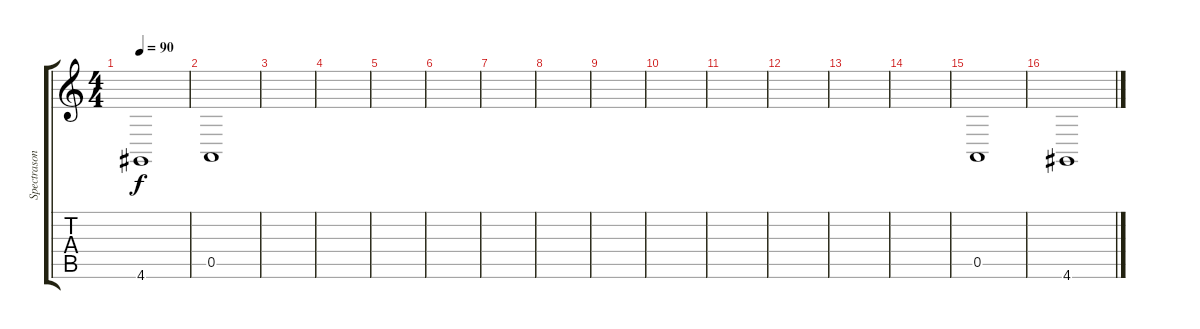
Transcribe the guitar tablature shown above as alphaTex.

\track ("Spectrasonics Omnisphere" "Spectrason") {instrument stringensemble2}
\staff {score tabs}
\tuning (E4 B3 G3 D3 A2 E2) {hide}
\ts (4 4)
\tempo 90
\clef g2
\ks c
4.6.1{dy f} |
0.5.1 |
|
|
|
|
|
|
|
|
|
|
|
|
0.5.1 |
4.6.1
